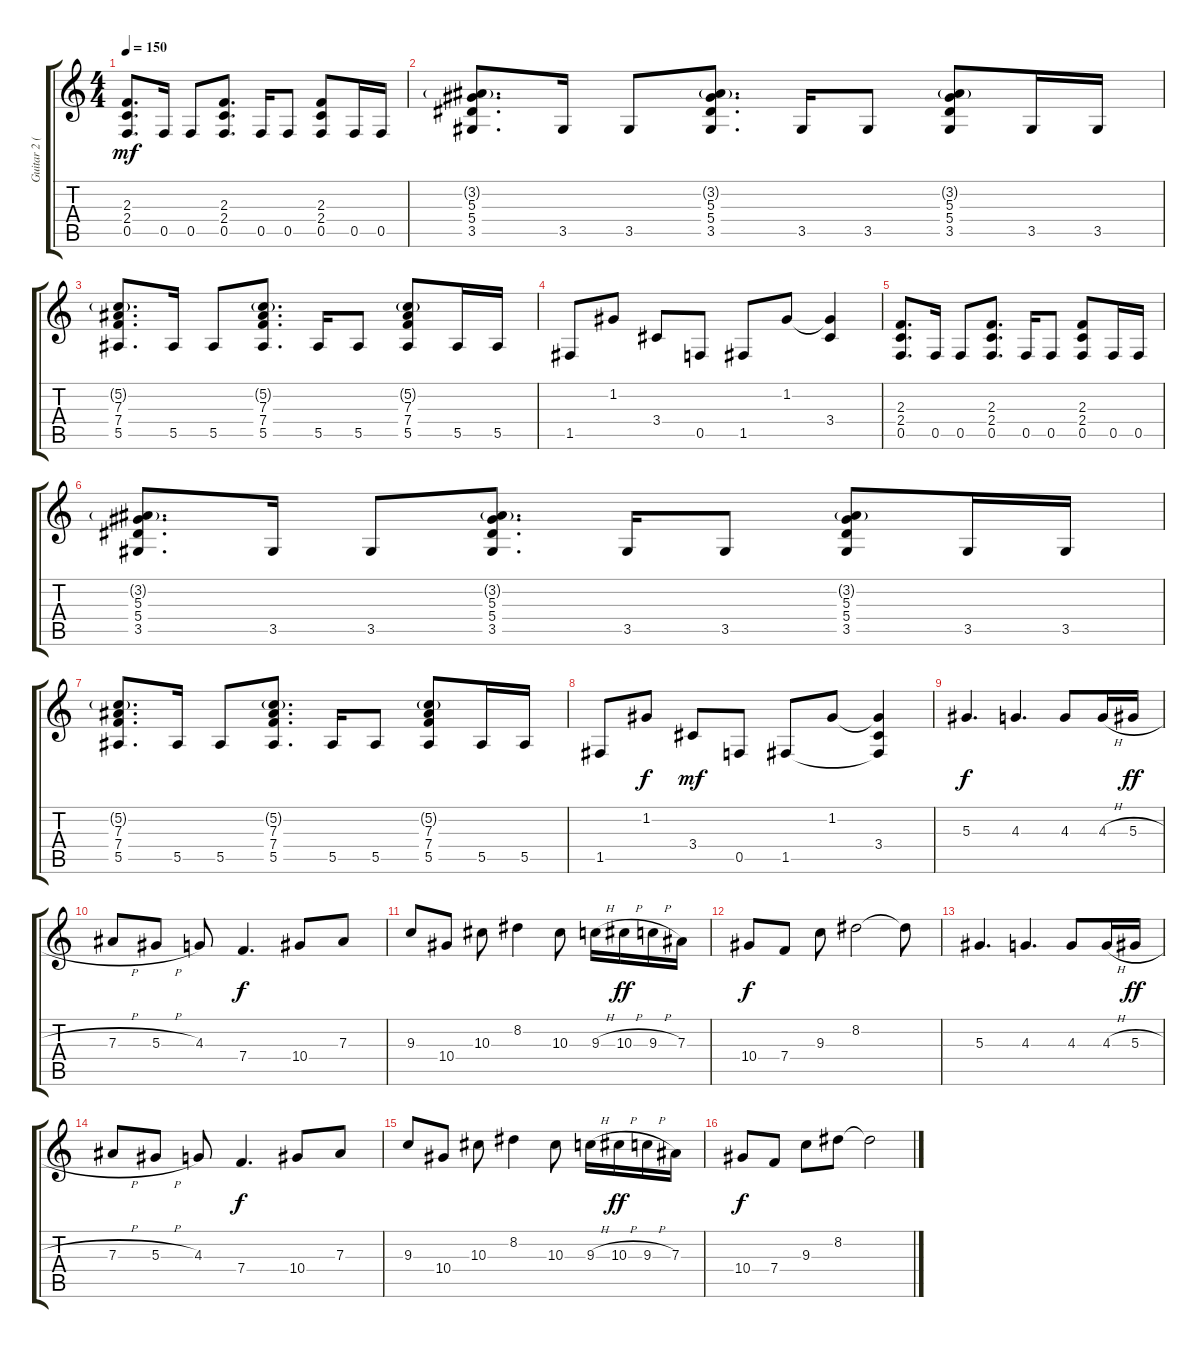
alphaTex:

\track ("Guitar 2 (Lead)" "Guitar 2 (") {instrument distortionguitar}
\staff {score tabs}
\tuning (C4 G3 Eb3 Bb2 F2 C2) {hide}
\ts (4 4)
\tempo 150
\clef g2
\ks c
(2.3 2.4 0.5).8{d dy mf} 0.5.16 0.5.8 (2.3 2.4 0.5).8{d} 0.5.16 0.5.8 (2.3 2.4 0.5).8 0.5.16 0.5.16 |
(3.2{g} 5.3 5.4 3.5).8{d} 3.5.16 3.5.8 (3.2{g} 5.3 5.4 3.5).8{d} 3.5.16 3.5.8 (3.2{g} 5.3 5.4 3.5).8 3.5.16 3.5.16 |
(5.2{g} 7.3 7.4 5.5).8{d} 5.5.16 5.5.8 (5.2{g} 7.3 7.4 5.5).8{d} 5.5.16 5.5.8 (5.2{g} 7.3 7.4 5.5).8 5.5.16 5.5.16 |
1.5.8 1.2.8 3.4.8 0.5.8 1.5.8 1.2.8 (1.2{t} 3.4).4 |
(2.3 2.4 0.5).8{d} 0.5.16 0.5.8 (2.3 2.4 0.5).8{d} 0.5.16 0.5.8 (2.3 2.4 0.5).8 0.5.16 0.5.16 |
(3.2{g} 5.3 5.4 3.5).8{d} 3.5.16 3.5.8 (3.2{g} 5.3 5.4 3.5).8{d} 3.5.16 3.5.8 (3.2{g} 5.3 5.4 3.5).8 3.5.16 3.5.16 |
(5.2{g} 7.3 7.4 5.5).8{d} 5.5.16 5.5.8 (5.2{g} 7.3 7.4 5.5).8{d} 5.5.16 5.5.8 (5.2{g} 7.3 7.4 5.5).8 5.5.16 5.5.16 |
1.5.8 1.2.8{dy f} 3.4.8{dy mf} 0.5.8 1.5.8 1.2.8 (1.2{t} 3.4 1.5{t}).4 |
5.3.4{d dy f} 4.3.4{d} 4.3.8 4.3{h}.16 5.3{h}.16{dy ff} |
7.3{h}.8 5.3{h}.8 4.3.8 7.4.4{d dy f} 10.4.8 7.3.8 |
9.3.8 10.4.8 10.3.8 8.2.4 10.3.8 9.3{h}.16 10.3{h}.16{dy ff} 9.3{h}.16 7.3.16 |
10.4.8{dy f} 7.4.8 9.3.8 8.2.2 8.2{t}.8 |
5.3.4{d} 4.3.4{d} 4.3.8 4.3{h}.16 5.3{h}.16{dy ff} |
7.3{h}.8 5.3{h}.8 4.3.8 7.4.4{d dy f} 10.4.8 7.3.8 |
9.3.8 10.4.8 10.3.8 8.2.4 10.3.8 9.3{h}.16 10.3{h}.16{dy ff} 9.3{h}.16 7.3.16 |
10.4.8{dy f} 7.4.8 9.3.8 8.2.8 8.2{t}.2
